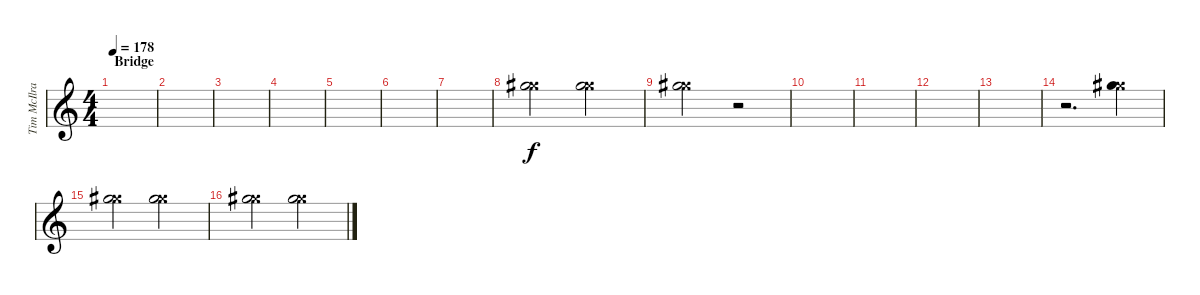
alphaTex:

\track ("Tim McIlrath - Vocals Two" "Tim McIlra") {instrument distortionguitar}
\staff {score}
\tuning (Eb4 Bb3 Gb3 Db3 Ab2 Eb2) {hide}
\ts (4 4)
\section ("" "Bridge")
\tempo 178
\clef g2
\ks c
|
|
|
|
|
|
|
(5.1{x} 10.2).2 (5.1{x} 10.2).2 |
(5.1{x} 10.2).2 r.2 |
|
|
|
|
r.2{d} (5.1{x} 10.2).4 |
(5.1{x} 10.2).2 (5.1{x} 10.2).2 |
(5.1{x} 10.2).2 (5.1{x} 10.2).2
